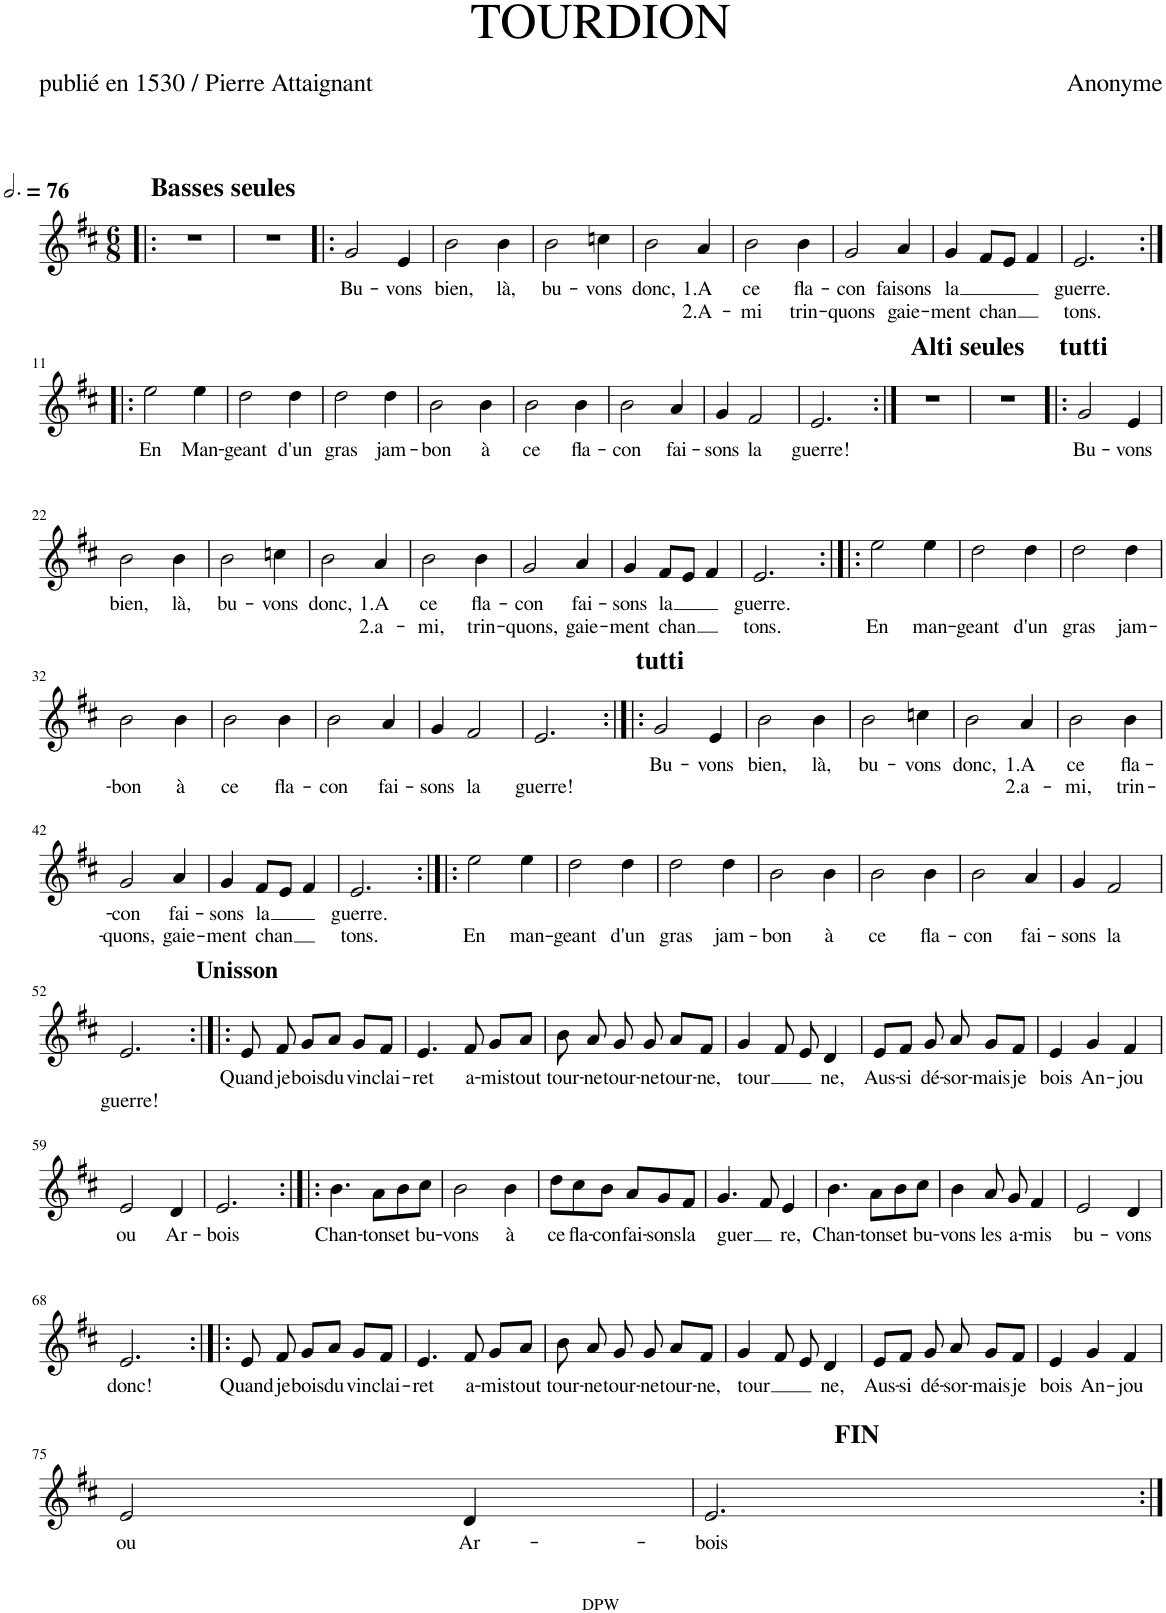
**kern	**text	**text
*part1	*part1	*part1
*staff1	*staff1	*staff1
*I"Piano	*	*
*I'Pno.	*	*
*clefG2	*	*
*k[f#c#]	*	*
*M6/8	*	*
*MM228	*	*
=1!|:	=1!|:	=1!|:
!LO:TX:a:B:t=Basses seules	!	!
2.r	.	.
=2	=2	=2
2.r	.	.
=3!|:	=3!|:	=3!|:
!	!LO:LY:b	!
2g/	Bu-	.
!	!LO:LY:b	!
4e/	-vons	.
=4	=4	=4
!	!LO:LY:b	!
2b\	bien,	.
!	!LO:LY:b	!
4b\	là,	.
=5	=5	=5
!	!LO:LY:b	!
2b\	bu-	.
!	!LO:LY:b	!
4ccn\	-vons	.
=6	=6	=6
!	!LO:LY:b	!
2b\	donc,	.
!	!LO:LY:b	!LO:LY:b
4a/	1.A	2.A-
=7	=7	=7
!	!LO:LY:b	!LO:LY:b
2b\	ce	-mi
!	!LO:LY:b	!LO:LY:b
4b\	fla-	trin-
=8	=8	=8
!	!LO:LY:b	!LO:LY:b
2g/	-con	-quons
!	!LO:LY:b	!LO:LY:b
4a/	faisons	gaie-
=9	=9	=9
!	!LO:LY:b	!LO:LY:b
4g/	la	-ment
!	!	!LO:LY:b
8f#/L	.	chan
8e/J	.	.
4f#/	.	.
=10	=10	=10
!	!LO:LY:b	!LO:LY:b
2.e/	guerre.	tons.
!!LO:LB:g=z
=11:|!|:	=11:|!|:	=11:|!|:
!	!LO:LY:b	!
2ee\	En	.
!	!LO:LY:b	!
4ee\	Man-	.
=12	=12	=12
!	!LO:LY:b	!
2dd\	-geant	.
!	!LO:LY:b	!
4dd\	d'un	.
=13	=13	=13
!	!LO:LY:b	!
2dd\	gras	.
!	!LO:LY:b	!
4dd\	jam-	.
=14	=14	=14
!	!LO:LY:b	!
2b\	-bon	.
!	!LO:LY:b	!
4b\	à	.
=15	=15	=15
!	!LO:LY:b	!
2b\	ce	.
!	!LO:LY:b	!
4b\	fla-	.
=16	=16	=16
!	!LO:LY:b	!
2b\	-con	.
!	!LO:LY:b	!
4a/	fai-	.
=17	=17	=17
!	!LO:LY:b	!
4g/	-sons	.
!	!LO:LY:b	!
2f#/	la	.
=18	=18	=18
!	!LO:LY:b	!
2.e/	guerre!	.
=19:|!	=19:|!	=19:|!
!LO:TX:a:B:t=Alti seules	!	!
2.r	.	.
=20	=20	=20
2.r	.	.
=21!|:	=21!|:	=21!|:
!LO:TX:a:B:t=tutti	!	!
!	!LO:LY:b	!
2g/	Bu-	.
!	!LO:LY:b	!
4e/	-vons	.
!!LO:LB:g=z
=22	=22	=22
!	!LO:LY:b	!
2b\	bien,	.
!	!LO:LY:b	!
4b\	là,	.
=23	=23	=23
!	!LO:LY:b	!
2b\	bu-	.
!	!LO:LY:b	!
4ccn\	-vons	.
=24	=24	=24
!	!LO:LY:b	!
2b\	donc,	.
!	!LO:LY:b	!LO:LY:b
4a/	1.A	2.a-
=25	=25	=25
!	!LO:LY:b	!LO:LY:b
2b\	ce	-mi,
!	!LO:LY:b	!LO:LY:b
4b\	fla-	trin-
=26	=26	=26
!	!LO:LY:b	!LO:LY:b
2g/	-con	-quons,
!	!LO:LY:b	!LO:LY:b
4a/	fai-	gaie-
=27	=27	=27
!	!LO:LY:b	!LO:LY:b
4g/	-sons	-ment
!	!LO:LY:b	!LO:LY:b
8f#/L	la	chan
8e/J	.	.
4f#/	.	.
=28	=28	=28
!	!LO:LY:b	!LO:LY:b
2.e/	guerre.	tons.
=29:|!|:	=29:|!|:	=29:|!|:
!	!	!LO:LY:b
2ee\	.	En
!	!	!LO:LY:b
4ee\	.	man-
=30	=30	=30
!	!	!LO:LY:b
2dd\	.	-geant
!	!	!LO:LY:b
4dd\	.	d'un
=31	=31	=31
!	!	!LO:LY:b
2dd\	.	gras
!	!	!LO:LY:b
4dd\	.	jam-
!!LO:LB:g=z
=32	=32	=32
!	!	!LO:LY:b
2b\	.	-bon
!	!	!LO:LY:b
4b\	.	à
=33	=33	=33
!	!	!LO:LY:b
2b\	.	ce
!	!	!LO:LY:b
4b\	.	fla-
=34	=34	=34
!	!	!LO:LY:b
2b\	.	-con
!	!	!LO:LY:b
4a/	.	fai-
=35	=35	=35
!	!	!LO:LY:b
4g/	.	-sons
!	!	!LO:LY:b
2f#/	.	la
=36	=36	=36
!	!	!LO:LY:b
2.e/	.	guerre!
=37:|!|:	=37:|!|:	=37:|!|:
!LO:TX:a:B:t=tutti	!	!
!	!LO:LY:b	!
2g/	Bu-	.
!	!LO:LY:b	!
4e/	-vons	.
=38	=38	=38
!	!LO:LY:b	!
2b\	bien,	.
!	!LO:LY:b	!
4b\	là,	.
=39	=39	=39
!	!LO:LY:b	!
2b\	bu-	.
!	!LO:LY:b	!
4ccn\	-vons	.
=40	=40	=40
!	!LO:LY:b	!
2b\	donc,	.
!	!LO:LY:b	!LO:LY:b
4a/	1.A	2.a-
=41	=41	=41
!	!LO:LY:b	!LO:LY:b
2b\	ce	-mi,
!	!LO:LY:b	!LO:LY:b
4b\	fla-	trin-
!!LO:LB:g=z
=42	=42	=42
!	!LO:LY:b	!LO:LY:b
2g/	-con	-quons,
!	!LO:LY:b	!LO:LY:b
4a/	fai-	gaie-
=43	=43	=43
!	!LO:LY:b	!LO:LY:b
4g/	-sons	-ment
!	!LO:LY:b	!LO:LY:b
8f#/L	la	chan
8e/J	.	.
4f#/	.	.
=44	=44	=44
!	!LO:LY:b	!LO:LY:b
2.e/	guerre.	tons.
=45:|!|:	=45:|!|:	=45:|!|:
!	!	!LO:LY:b
2ee\	.	En
!	!	!LO:LY:b
4ee\	.	man-
=46	=46	=46
!	!	!LO:LY:b
2dd\	.	-geant
!	!	!LO:LY:b
4dd\	.	d'un
=47	=47	=47
!	!	!LO:LY:b
2dd\	.	gras
!	!	!LO:LY:b
4dd\	.	jam-
=48	=48	=48
!	!	!LO:LY:b
2b\	.	-bon
!	!	!LO:LY:b
4b\	.	à
=49	=49	=49
!	!	!LO:LY:b
2b\	.	ce
!	!	!LO:LY:b
4b\	.	fla-
=50	=50	=50
!	!	!LO:LY:b
2b\	.	-con
!	!	!LO:LY:b
4a/	.	fai-
=51	=51	=51
!	!	!LO:LY:b
4g/	.	-sons
!	!	!LO:LY:b
2f#/	.	la
!!LO:LB:g=z
=52	=52	=52
!	!	!LO:LY:b
2.e/	.	guerre!
=53:|!|:	=53:|!|:	=53:|!|:
!LO:TX:a:B:t=Unisson	!	!
!	!LO:LY:b	!
8e/	Quand	.
!	!LO:LY:b	!
8f#/	je	.
!	!LO:LY:b	!
8g/L	bois	.
!	!LO:LY:b	!
8a/J	du	.
!	!LO:LY:b	!
8g/L	vin	.
!	!LO:LY:b	!
8f#/J	clai-	.
=54	=54	=54
!	!LO:LY:b	!
4.e/	-ret	.
!	!LO:LY:b	!
8f#/	a-	.
!	!LO:LY:b	!
8g/L	-mis	.
!	!LO:LY:b	!
8a/J	tout	.
=55	=55	=55
!	!LO:LY:b	!
8b\	tour-	.
!	!LO:LY:b	!
8a/	-ne	.
!	!LO:LY:b	!
8g/	tour-	.
!	!LO:LY:b	!
8g/	-ne	.
!	!LO:LY:b	!
8a/L	tour-	.
!	!LO:LY:b	!
8f#/J	-ne,	.
=56	=56	=56
!	!LO:LY:b	!
4g/	tour	.
8f#/	.	.
8e/	.	.
!	!LO:LY:b	!
4d/	ne,	.
=57	=57	=57
!	!LO:LY:b	!
8e/L	Aus-	.
!	!LO:LY:b	!
8f#/J	-si	.
!	!LO:LY:b	!
8g/	dé-	.
!	!LO:LY:b	!
8a/	-sor-	.
!	!LO:LY:b	!
8g/L	-mais	.
!	!LO:LY:b	!
8f#/J	je	.
=58	=58	=58
!	!LO:LY:b	!
4e/	bois	.
!	!LO:LY:b	!
4g/	An-	.
!	!LO:LY:b	!
4f#/	-jou	.
!!LO:LB:g=z
=59	=59	=59
!	!LO:LY:b	!
2e/	ou	.
!	!LO:LY:b	!
4d/	Ar-	.
=60	=60	=60
!	!LO:LY:b	!
2.e/	-bois	.
=61:|!|:	=61:|!|:	=61:|!|:
!	!LO:LY:b	!
4.b\	Chan-	.
!	!LO:LY:b	!
8a\L	-tons	.
!	!LO:LY:b	!
8b\	et	.
!	!LO:LY:b	!
8cc#\J	bu-	.
=62	=62	=62
!	!LO:LY:b	!
2b\	-vons	.
!	!LO:LY:b	!
4b\	à	.
=63	=63	=63
!	!LO:LY:b	!
8dd\L	ce	.
!	!LO:LY:b	!
8cc#\	fla-	.
!	!LO:LY:b	!
8b\J	-con	.
!	!LO:LY:b	!
8a/L	fai-	.
!	!LO:LY:b	!
8g/	-sons	.
!	!LO:LY:b	!
8f#/J	la	.
=64	=64	=64
!	!LO:LY:b	!
4.g/	guer	.
8f#/	.	.
!	!LO:LY:b	!
4e/	re,	.
=65	=65	=65
!	!LO:LY:b	!
4.b\	Chan-	.
!	!LO:LY:b	!
8a\L	-tons	.
!	!LO:LY:b	!
8b\	et	.
!	!LO:LY:b	!
8cc#\J	bu-	.
=66	=66	=66
!	!LO:LY:b	!
4b\	-vons	.
!	!LO:LY:b	!
8a/	les	.
!	!LO:LY:b	!
8g/	a-	.
!	!LO:LY:b	!
4f#/	-mis	.
=67	=67	=67
!	!LO:LY:b	!
2e/	bu-	.
!	!LO:LY:b	!
4d/	-vons	.
!!LO:LB:g=z
=68	=68	=68
!	!LO:LY:b	!
2.e/	donc!	.
=69:|!|:	=69:|!|:	=69:|!|:
!	!LO:LY:b	!
8e/	Quand	.
!	!LO:LY:b	!
8f#/	je	.
!	!LO:LY:b	!
8g/L	bois	.
!	!LO:LY:b	!
8a/J	du	.
!	!LO:LY:b	!
8g/L	vin	.
!	!LO:LY:b	!
8f#/J	clai-	.
=70	=70	=70
!	!LO:LY:b	!
4.e/	-ret	.
!	!LO:LY:b	!
8f#/	a-	.
!	!LO:LY:b	!
8g/L	-mis	.
!	!LO:LY:b	!
8a/J	tout	.
=71	=71	=71
!	!LO:LY:b	!
8b\	tour-	.
!	!LO:LY:b	!
8a/	-ne	.
!	!LO:LY:b	!
8g/	tour-	.
!	!LO:LY:b	!
8g/	-ne	.
!	!LO:LY:b	!
8a/L	tour-	.
!	!LO:LY:b	!
8f#/J	-ne,	.
=72	=72	=72
!	!LO:LY:b	!
4g/	tour	.
8f#/	.	.
8e/	.	.
!	!LO:LY:b	!
4d/	ne,	.
=73	=73	=73
!	!LO:LY:b	!
8e/L	Aus-	.
!	!LO:LY:b	!
8f#/J	-si	.
!	!LO:LY:b	!
8g/	dé-	.
!	!LO:LY:b	!
8a/	-sor-	.
!	!LO:LY:b	!
8g/L	-mais	.
!	!LO:LY:b	!
8f#/J	je	.
=74	=74	=74
!	!LO:LY:b	!
4e/	bois	.
!	!LO:LY:b	!
4g/	An-	.
!	!LO:LY:b	!
4f#/	-jou	.
!!LO:LB:g=z
=75	=75	=75
!	!LO:LY:b	!
2e/	ou	.
!	!LO:LY:b	!
4d/	Ar-	.
=76	=76	=76
!LO:TX:a:B:t=FIN	!	!
!	!LO:LY:b	!
2.e/	-bois	.
=:|!	=:|!	=:|!
*-	*-	*-
